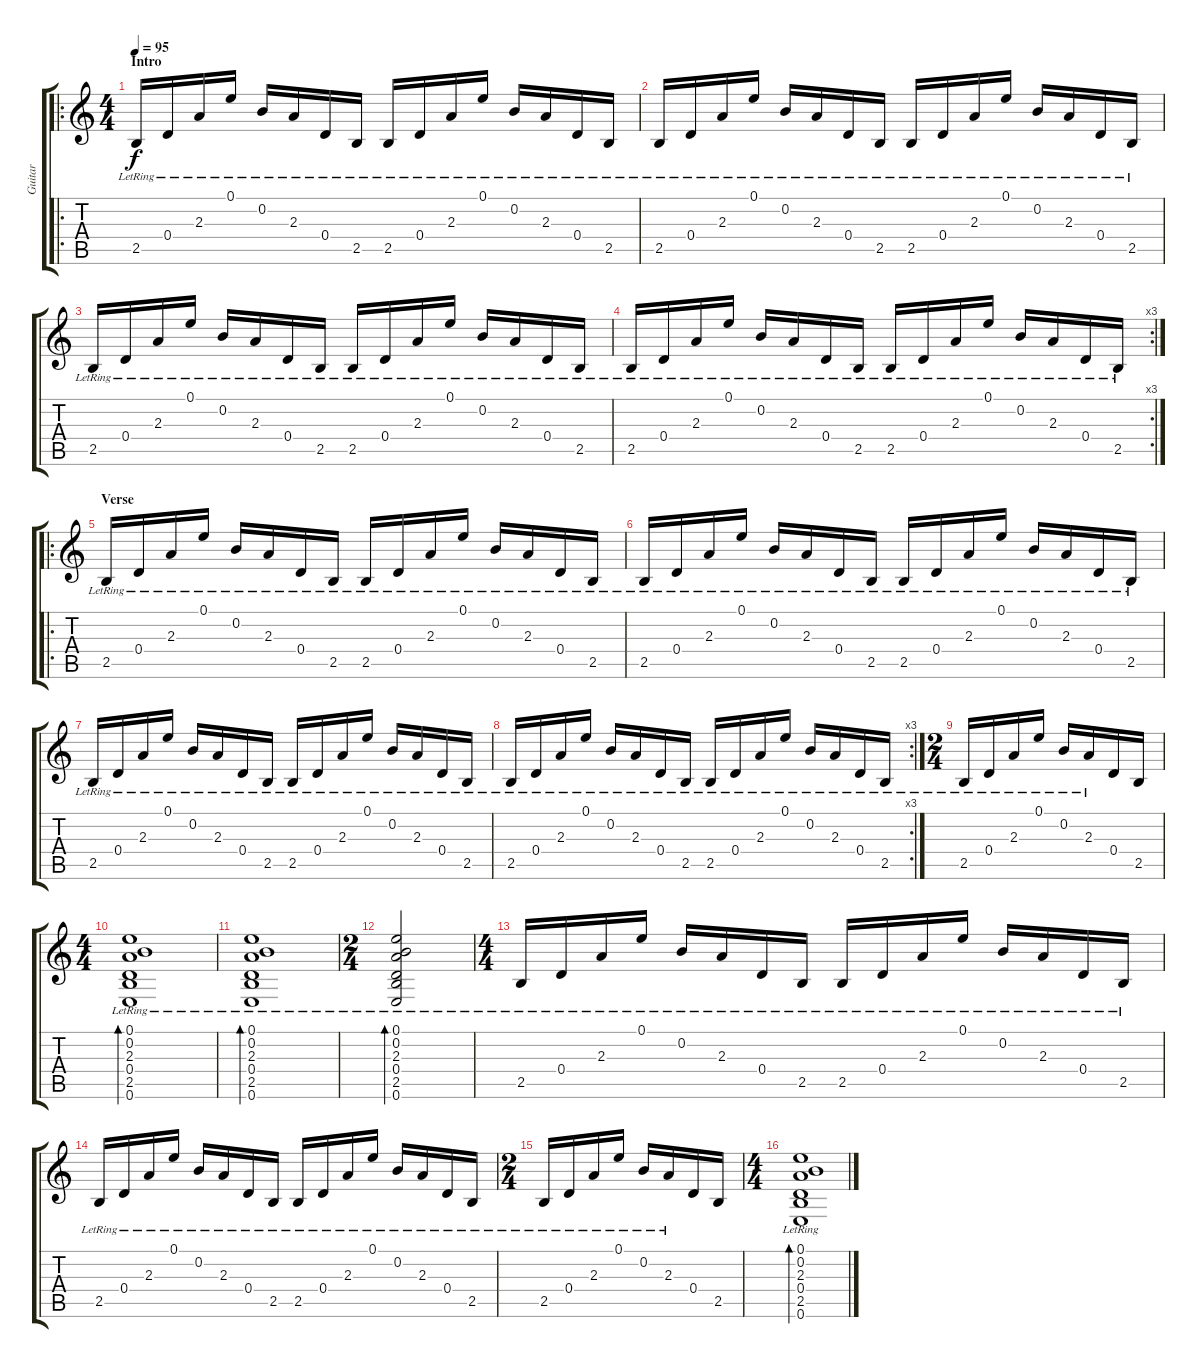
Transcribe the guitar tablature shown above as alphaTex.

\track ("Guitar" "Guitar") {instrument acousticguitarsteel}
\staff {score tabs}
\tuning (E4 B3 G3 D3 A2 E2) {hide}
\ro
\ts (4 4)
\section ("" "Intro")
\tempo 95
\clef g2
\ks c
2.5{lr}.16{dy f instrument acousticguitarsteel} 0.4{lr}.16 2.3{lr}.16 0.1{lr}.16 0.2{lr}.16 2.3{lr}.16 0.4{lr}.16 2.5{lr}.16 2.5{lr}.16 0.4{lr}.16 2.3{lr}.16 0.1{lr}.16 0.2{lr}.16 2.3{lr}.16 0.4{lr}.16 2.5{lr}.16 |
2.5{lr}.16 0.4{lr}.16 2.3{lr}.16 0.1{lr}.16 0.2{lr}.16 2.3{lr}.16 0.4{lr}.16 2.5{lr}.16 2.5{lr}.16 0.4{lr}.16 2.3{lr}.16 0.1{lr}.16 0.2{lr}.16 2.3{lr}.16 0.4{lr}.16 2.5{lr}.16 |
2.5{lr}.16 0.4{lr}.16 2.3{lr}.16 0.1{lr}.16 0.2{lr}.16 2.3{lr}.16 0.4{lr}.16 2.5{lr}.16 2.5{lr}.16 0.4{lr}.16 2.3{lr}.16 0.1{lr}.16 0.2{lr}.16 2.3{lr}.16 0.4{lr}.16 2.5{lr}.16 |
\rc 3
2.5{lr}.16 0.4{lr}.16 2.3{lr}.16 0.1{lr}.16 0.2{lr}.16 2.3{lr}.16 0.4{lr}.16 2.5{lr}.16 2.5{lr}.16 0.4{lr}.16 2.3{lr}.16 0.1{lr}.16 0.2{lr}.16 2.3{lr}.16 0.4{lr}.16 2.5{lr}.16 |
\ro
\section ("" "Verse")
2.5{lr}.16 0.4{lr}.16 2.3{lr}.16 0.1{lr}.16 0.2{lr}.16 2.3{lr}.16 0.4{lr}.16 2.5{lr}.16 2.5{lr}.16 0.4{lr}.16 2.3{lr}.16 0.1{lr}.16 0.2{lr}.16 2.3{lr}.16 0.4{lr}.16 2.5{lr}.16 |
2.5{lr}.16 0.4{lr}.16 2.3{lr}.16 0.1{lr}.16 0.2{lr}.16 2.3{lr}.16 0.4{lr}.16 2.5{lr}.16 2.5{lr}.16 0.4{lr}.16 2.3{lr}.16 0.1{lr}.16 0.2{lr}.16 2.3{lr}.16 0.4{lr}.16 2.5{lr}.16 |
2.5{lr}.16 0.4{lr}.16 2.3{lr}.16 0.1{lr}.16 0.2{lr}.16 2.3{lr}.16 0.4{lr}.16 2.5{lr}.16 2.5{lr}.16 0.4{lr}.16 2.3{lr}.16 0.1{lr}.16 0.2{lr}.16 2.3{lr}.16 0.4{lr}.16 2.5{lr}.16 |
\rc 3
2.5{lr}.16 0.4{lr}.16 2.3{lr}.16 0.1{lr}.16 0.2{lr}.16 2.3{lr}.16 0.4{lr}.16 2.5{lr}.16 2.5{lr}.16 0.4{lr}.16 2.3{lr}.16 0.1{lr}.16 0.2{lr}.16 2.3{lr}.16 0.4{lr}.16 2.5{lr}.16 |
\ts (2 4)
2.5{lr}.16 0.4{lr}.16 2.3{lr}.16 0.1{lr}.16 0.2{lr}.16 2.3{lr}.16 0.4.16 2.5.16 |
\ts (4 4)
(0.1{lr} 0.2{lr} 2.3{lr} 0.4{lr} 2.5{lr} 0.6{lr}).1{bd 120} |
(0.1{lr} 0.2{lr} 2.3{lr} 0.4{lr} 2.5{lr} 0.6{lr}).1{bd 120} |
\ts (2 4)
(0.1{lr} 0.2{lr} 2.3{lr} 0.4{lr} 2.5{lr} 0.6{lr}).2{bd 120} |
\ts (4 4)
2.5{lr}.16 0.4{lr}.16 2.3{lr}.16 0.1{lr}.16 0.2{lr}.16 2.3{lr}.16 0.4{lr}.16 2.5{lr}.16 2.5{lr}.16 0.4{lr}.16 2.3{lr}.16 0.1{lr}.16 0.2{lr}.16 2.3{lr}.16 0.4{lr}.16 2.5{lr}.16 |
2.5{lr}.16 0.4{lr}.16 2.3{lr}.16 0.1{lr}.16 0.2{lr}.16 2.3{lr}.16 0.4{lr}.16 2.5{lr}.16 2.5{lr}.16 0.4{lr}.16 2.3{lr}.16 0.1{lr}.16 0.2{lr}.16 2.3{lr}.16 0.4{lr}.16 2.5{lr}.16 |
\ts (2 4)
2.5{lr}.16 0.4{lr}.16 2.3{lr}.16 0.1{lr}.16 0.2{lr}.16 2.3{lr}.16 0.4.16 2.5.16 |
\ts (4 4)
(0.1{lr} 0.2{lr} 2.3{lr} 0.4{lr} 2.5{lr} 0.6{lr}).1{bd 120}
